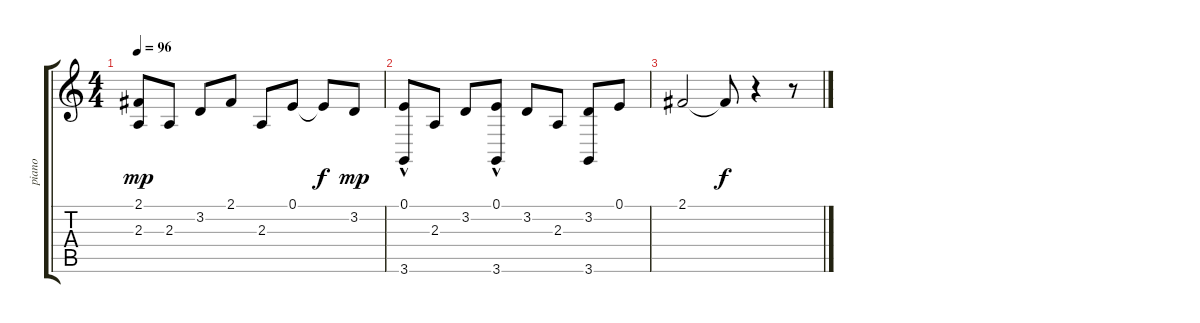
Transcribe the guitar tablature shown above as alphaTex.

\track ("piano" "piano") {instrument acousticgrandpiano}
\staff {score tabs}
\tuning (E4 B3 G3 D3 A2 E2) {hide}
\ts (4 4)
\tempo 96
\clef g2
\ks c
(2.1 2.3).8{dy mp} 2.3.8 3.2.8 2.1.8 2.3.8 0.1.8 0.1{t}.8{dy f} 3.2.8{dy mp} |
(0.1 3.6{hac}).8 2.3.8 3.2.8 (0.1 3.6{hac}).8 3.2.8 2.3.8 (3.2 3.6).8 0.1.8 |
2.1.2 2.1{t}.8{dy f} r.4 r.8
